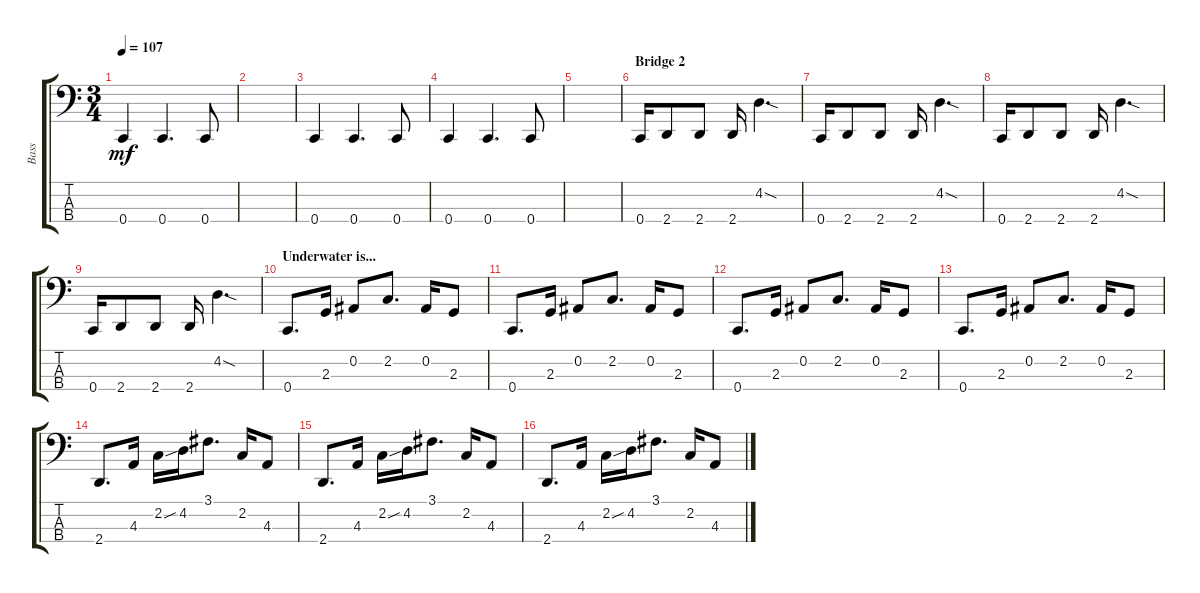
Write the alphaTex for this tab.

\track ("Bass" "Bass") {instrument electricbassfinger}
\staff {score tabs}
\tuning (Eb2 Bb1 F1 C1) {hide}
\ts (3 4)
\tempo 107
\clef f4
\ks c
0.4.4{dy mf} 0.4.4{d} 0.4.8 |
|
0.4.4 0.4.4{d} 0.4.8 |
0.4.4 0.4.4{d} 0.4.8 |
|
\section ("" "Bridge 2")
0.4.16 2.4.8 2.4.8 2.4.16 4.2{sod}.4{d} |
0.4.16 2.4.8 2.4.8 2.4.16 4.2{sod}.4{d} |
0.4.16 2.4.8 2.4.8 2.4.16 4.2{sod}.4{d} |
0.4.16 2.4.8 2.4.8 2.4.16 4.2{sod}.4{d} |
\section ("" "Underwater is...")
0.4.8{d} 2.3.16 0.2.8 2.2.8{d} 0.2.16 2.3.8 |
0.4.8{d} 2.3.16 0.2.8 2.2.8{d} 0.2.16 2.3.8 |
0.4.8{d} 2.3.16 0.2.8 2.2.8{d} 0.2.16 2.3.8 |
0.4.8{d} 2.3.16 0.2.8 2.2.8{d} 0.2.16 2.3.8 |
2.4.8{d} 4.3.16 2.2{sou}.16 4.2.16 3.1.8{d} 2.2.16 4.3.8 |
2.4.8{d} 4.3.16 2.2{sou}.16 4.2.16 3.1.8{d} 2.2.16 4.3.8 |
2.4.8{d} 4.3.16 2.2{sou}.16 4.2.16 3.1.8{d} 2.2.16 4.3.8
